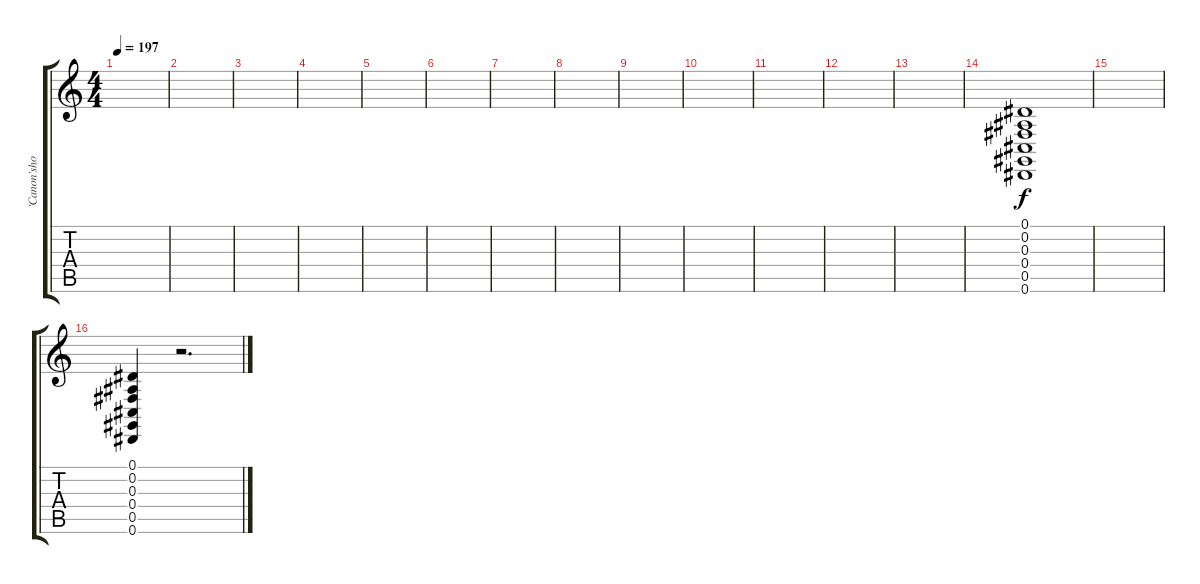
\track ("'Canon'shot" "'Canon'sho") {instrument gunshot}
\staff {score tabs}
\tuning (Eb4 Bb3 Gb3 Db3 Ab2 Eb2) {hide}
\ts (4 4)
\tempo 197
\clef g2
\ks c
|
|
|
|
|
|
|
|
|
|
|
|
|
(0.1 0.2 0.3 0.4 0.5 0.6).1 |
|
(0.1 0.2 0.3 0.4 0.5 0.6).4 r.2{d}
